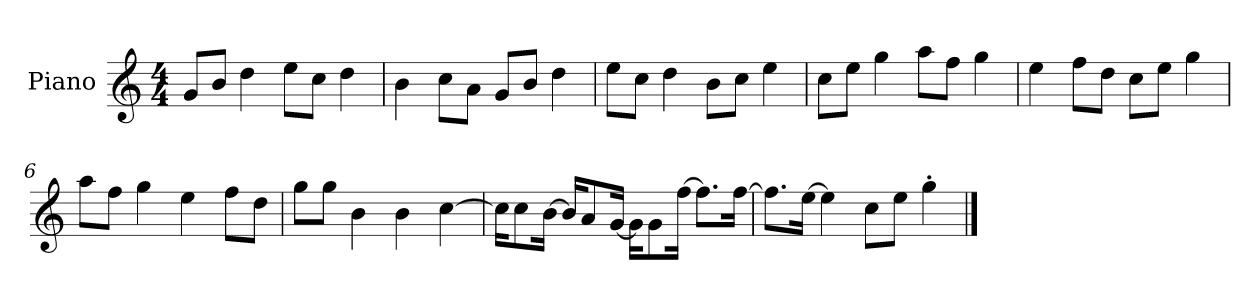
**kern
*part1
*staff1
*I"Piano
*I'P-no
*clefG2
*k[]
*M4/4
*MM90
=1
8g/L
8b/J
4dd\
8ee\L
8cc\J
4dd\
=2
4b\
8cc\L
8a\J
8g/L
8b/J
4dd\
=3
8ee\L
8cc\J
4dd\
8b\L
8cc\J
4ee\
=4
8cc\L
8ee\J
4gg\
8aa\L
8ff\J
4gg\
=5
4ee\
8ff\L
8dd\J
8cc\L
8ee\J
4gg\
=6
8aa\L
8ff\J
4gg\
4ee\
8ff\L
8dd\J
!!LO:LB:g=z
=7
8gg\L
8gg\J
4b\
4b\
[4cc\
=8
16cc\KL]
8cc\
[16b\Jk
16b/KL]
8a/
[16g/Jk
16g\KL]
8g\
[16ff\Jk
8.ff\L]
[16ff\Jk
=9
8.ff\L]
[16ee\Jk
4ee\]
8cc\L
8ee\J
4gg'\
==
*-
